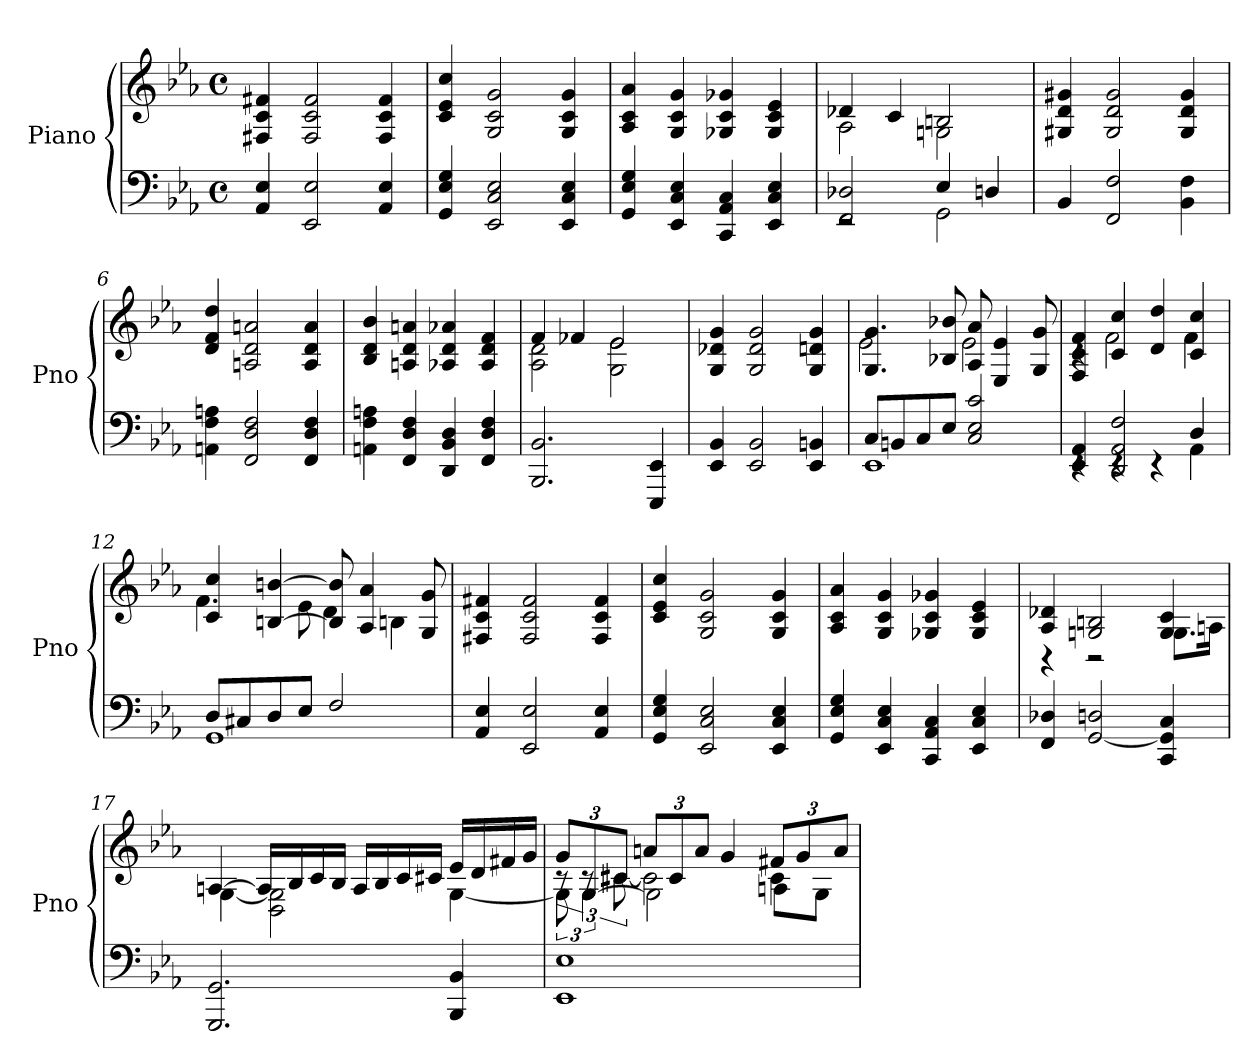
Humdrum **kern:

**kern	**kern
*part1	*part1
*staff2	*staff1
*I"Piano	*
*I'Pno	*
*clefF4	*clefG2
*k[b-e-a-]	*k[b-e-a-]
*c:	*c:
*M4/4	*M4/4
*met(c)	*met(c)
=1	=1
4AA- 4E-	4F#X 4c 4f#X
2EE- 2E-	2F# 2c 2f#
4AA- 4E-	4F# 4c 4f#
=2	=2
4GG 4E- 4G	4c 4e- 4cc
2EE- 2C 2E-	2G 2c 2g
4EE- 4C 4E-	4G 4c 4g
=3	=3
4GG 4E- 4G	4A- 4c 4a-
4EE- 4C 4E-	4G 4c 4g
4CC 4AA- 4C	4G-X 4c 4g-X
4EE- 4C 4E-	4G- 4c 4e-
=4	=4
*^	*^
2FF 2D-X	2rEE	4d-X	2A-
.	.	4c	.
4E-	2GG	2Bn	2Gn
4Dn	.	.	.
*v	*v	*	*
*	*v	*v
=5	=5
4BB-	4G#X 4d 4g#X
2FF 2F	2G# 2d 2g#
4BB- 4F	4G# 4d 4g#
=6	=6
4AAn 4F 4An	4d 4f 4dd
2FF 2D 2F	2An 2d 2an
4FF 4D 4F	4A 4d 4a
=7	=7
4AAn 4F 4An	4B- 4d 4b-
4FF 4D 4F	4An 4d 4an
4DD 4BB- 4D	4A-X 4d 4a-X
4FF 4D 4F	4A- 4d 4f
=8	=8
*	*^
2.BBB- 2.BB-	4f	2A- 2d
.	4f-X	.
.	2e-	2G 2e-
4EEE- 4EE-	.	.
*	*v	*v
=9	=9
4EE- 4BB-	4G 4d-X 4g
2EE- 2BB-	2G 2d- 2g
4EE- 4BBn	4G 4dn 4g
=10	=10
*^	*^
8CL	1EE-	4.G 4.g	2e-
8BBn	.	.	.
8C	.	.	.
8E-J	.	8B-X 8b-X	.
2C 2E- 2c	.	8A- 8a-	2e-
.	.	4E- 4e-	.
.	.	8G 8g	.
=11	=11	=11	=11
4EE- 4AA-	4rEE	4F 4c 4f	4rc
2DD 2AA- 2F	4rEE	4c 4cc	2f
.	4rEE	4d 4dd	.
4D	4AA-	4c 4cc	4f
=12	=12	=12	=12
8DL	1GG	4c 4cc	4.f
8C#X	.	.	.
8D	.	[4Bn [4bn	.
8E-J	.	.	8e-
2F	.	8B] 8b]	4d
.	.	4A- 4a-	.
.	.	.	4Bn
.	.	8G 8g	.
*v	*v	*	*
*	*v	*v
=13	=13
4AA- 4E-	4F#X 4c 4f#X
2EE- 2E-	2F# 2c 2f#
4AA- 4E-	4F# 4c 4f#
=14	=14
4GG 4E- 4G	4c 4e- 4cc
2EE- 2C 2E-	2G 2c 2g
4EE- 4C 4E-	4G 4c 4g
=15	=15
4GG 4E- 4G	4A- 4c 4a-
4EE- 4C 4E-	4G 4c 4g
4CC 4AA- 4C	4G-X 4c 4g-X
4EE- 4C 4E-	4G- 4c 4e-
=16	=16
*	*^
4FF 4D-X	4A- 4d-X	4r
[2GG 2Dn	2Gn 2Bn	2r
4CC 4GG] 4C	4G 4c	8.GL
.	.	16AnJk
=17	=17	=17
2.GGG 2.GG	[4An	[4G
.	16ALL]	2D 2G]
.	16B-	.
.	16c	.
.	16B-JJ	.
.	16ALL	.
.	16B-	.
.	16c	.
.	16c#XJJ	.
4BBB- 4BB-	16e-LL	[4G
.	16d	.
.	16f#X	.
.	16gJJ	.
=18	=18	=18
*	*	*^
1EE- 1E-	12gL	12rc	12G\]
.	12G	12rc	[6G\
.	12c#XJ	[12c#X	.
.	12anL	2c#]	2G\]
.	12c#	.	.
.	12aJ	.	.
.	4g	.	.
.	12f#XL	4c#	8An\L
.	12g	.	.
.	.	.	8G\J
.	12aJ	.	.
*	*v	*v	*v
=	=
*-	*-
